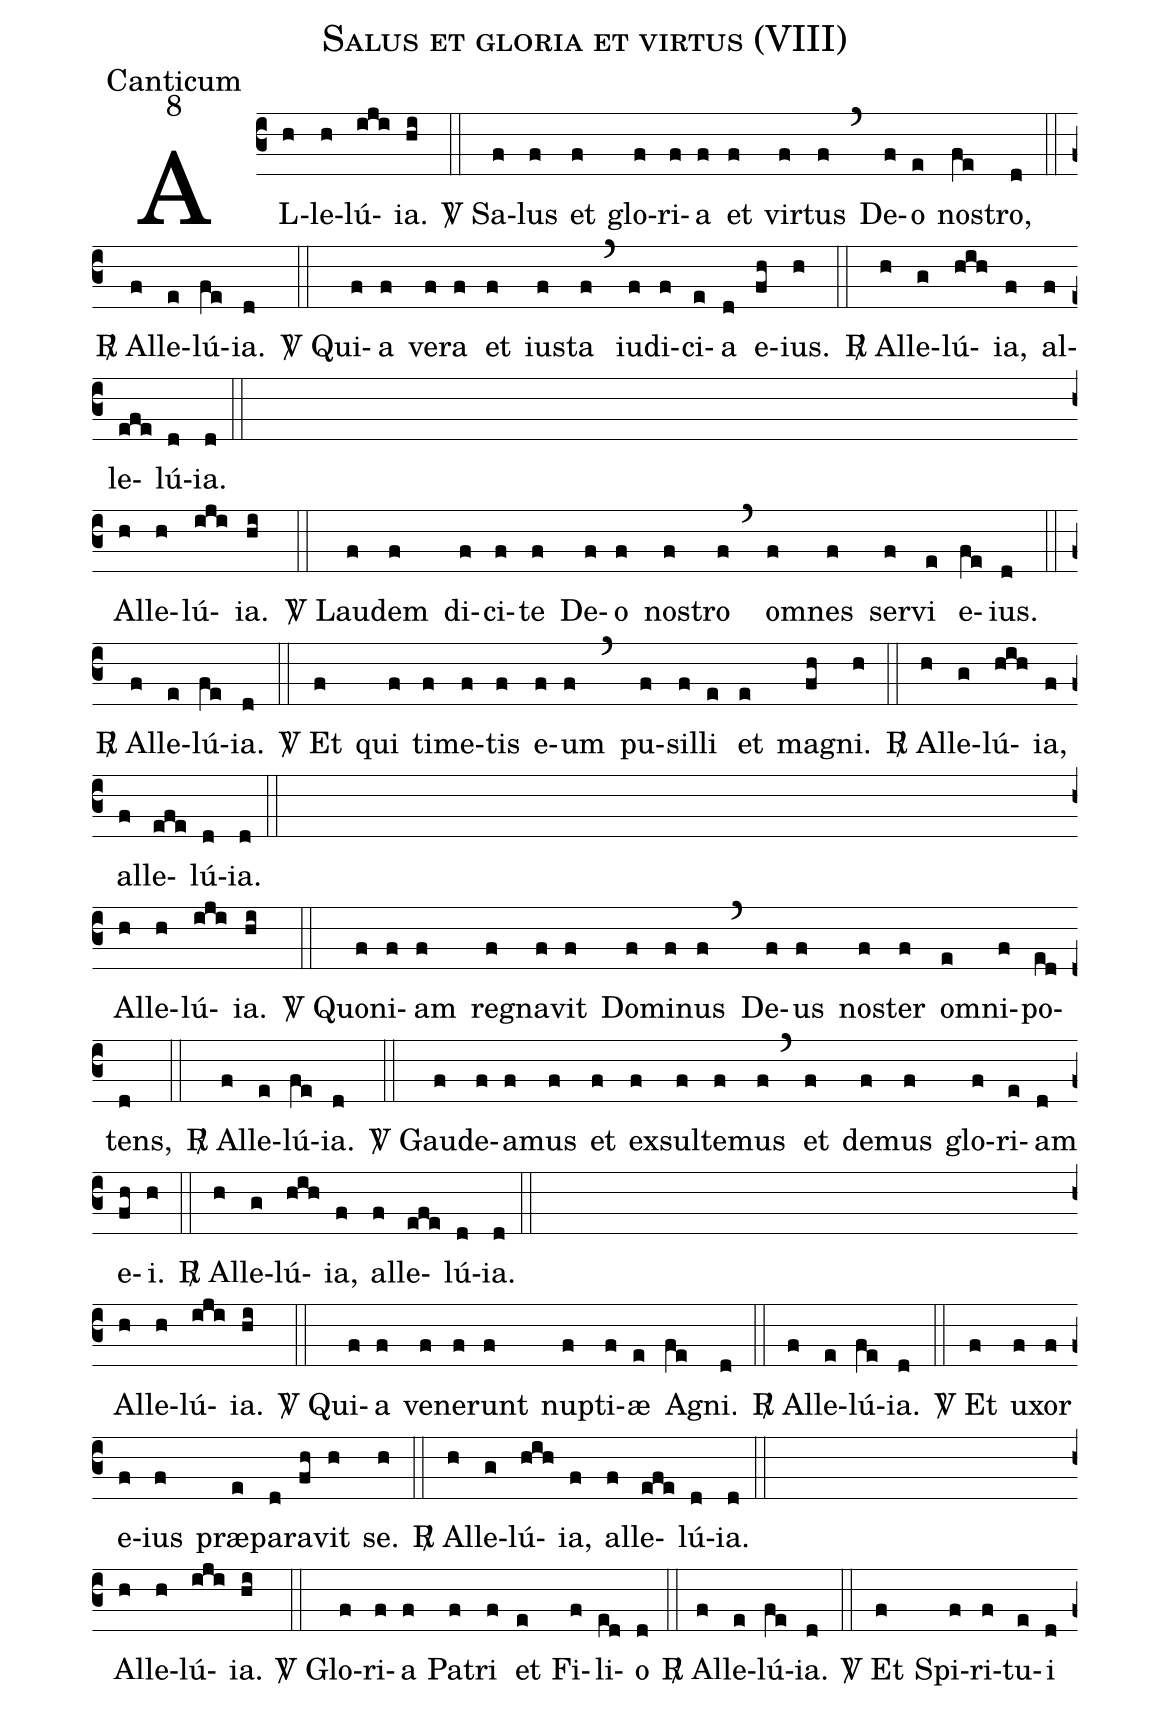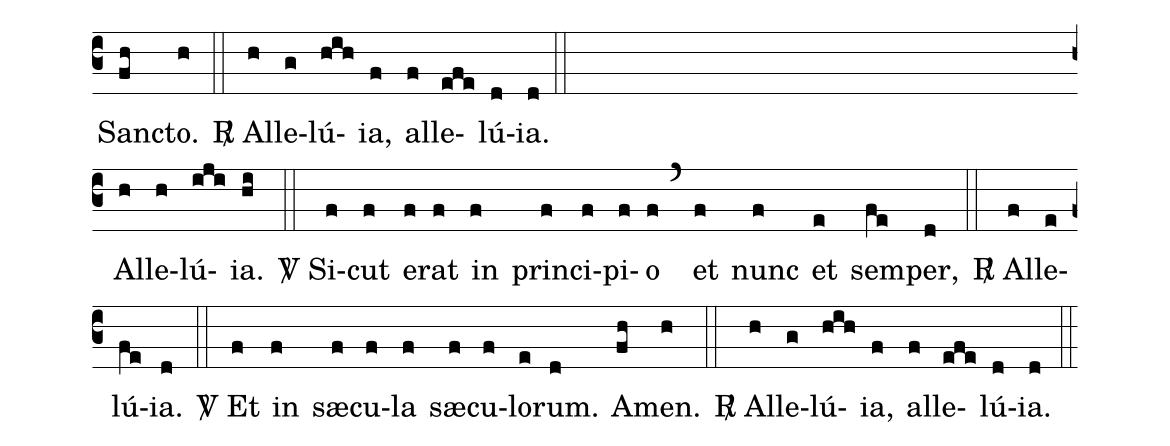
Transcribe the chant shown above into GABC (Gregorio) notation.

name:Salus et gloria et virtus (VIII);
office-part:Canticum;
mode:8;
%%
(c3) AL(h)le(h)lú(iji)ia.(hi) (::) <sp>V/</sp> Sa(f)lus(f) et(f) glo(f)ri(f)a(f) et(f) vir(f)tus(f) (`) De(f)o(e) nos(fe)tro,(d) (::)
<sp>R/</sp> Al(f)le(e)lú(fe)ia.(d) (::) <sp>V/</sp> Qui(f)a(f) ve(f)ra(f) et(f) ius(f)ta(f) (`) iu(f)di(f)ci(e)a(d) e(fh)ius.(h)
 (::) <sp>R/</sp> Al(h)le(g)lú(hih)ia,(f) al(f)le(efe)lú(d)ia.(d) (::) (Z)

 Al(h)le(h)lú(iji)ia.(hi) (::) <sp>V/</sp> Lau(f)dem(f) di(f)ci(f)te(f) De(f)o(f) nos(f)tro(f)  (`) om(f)nes(f) ser(f)vi(e) e(fe)ius.(d) (::)
<sp>R/</sp> Al(f)le(e)lú(fe)ia.(d) (::) <sp>V/</sp> Et(f) qui(f) ti(f)me(f)tis(f) e(f)um(f)  (`) pu(f)sil(f)li(e) et(e) ma(fh)gni.(h)
 (::) <sp>R/</sp> Al(h)le(g)lú(hih)ia,(f) al(f)le(efe)lú(d)ia.(d) (::) (Z)

 Al(h)le(h)lú(iji)ia.(hi) (::) <sp>V/</sp>
 Quo(f)ni(f)am(f) re(f)gna(f)vit(f) Do(f)mi(f)nus(f) (`) De(f)us(f) nos(f)ter(f) om(e)ni(f)po(ed)tens,(d) (::)
 <sp>R/</sp> Al(f)le(e)lú(fe)ia.(d) (::)
 <sp>V/</sp> Gau(f)de(f)a(f)mus(f) et(f) ex(f)sul(f)te(f)mus(f) (`) et(f) de(f)mus(f) glo(f)ri(e)am(d) e(fh)i.(h)
 (::) <sp>R/</sp> Al(h)le(g)lú(hih)ia,(f) al(f)le(efe)lú(d)ia.(d) (::) (Z)

 Al(h)le(h)lú(iji)ia.(hi) (::)
 <sp>V/</sp> Qui(f)a(f) ve(f)ne(f)runt(f) nup(f)ti(f)æ(e) A(fe)gni.(d) (::)
<sp>R/</sp> Al(f)le(e)lú(fe)ia.(d) (::)
<sp>V/</sp> Et(f) u(f)xor(f) e(f)ius(f) præ(e)pa(d)ra(fh)vit(h) se.(h)
 (::) <sp>R/</sp> Al(h)le(g)lú(hih)ia,(f) al(f)le(efe)lú(d)ia.(d) (::) (Z)

 Al(h)le(h)lú(iji)ia.(hi) (::) <sp>V/</sp>
 Glo(f)ri(f)a(f) Pa(f)tri(f) et(e) Fi(f)li(ed)o(d) (::)
<sp>R/</sp> Al(f)le(e)lú(fe)ia.(d) (::)
<sp>V/</sp> Et(f) Spi(f)ri(f)tu(e)i(d) San(fh)cto.(h)
 (::) <sp>R/</sp> Al(h)le(g)lú(hih)ia,(f) al(f)le(efe)lú(d)ia.(d) (::) (Z)

 Al(h)le(h)lú(iji)ia.(hi) (::) <sp>V/</sp> Si(f)cut(f) e(f)rat(f) in(f) prin(f)ci(f)pi(f)o(f)
 (`) et(f) nunc(f) et(e) sem(fe)per,(d) (::)
<sp>R/</sp> Al(f)le(e)lú(fe)ia.(d) (::) <sp>V/</sp> Et(f) in(f) sæ(f)cu(f)la(f) sæ(f)cu(f)lo(e)rum.(d) A(fh)men.(h)
 (::) <sp>R/</sp> Al(h)le(g)lú(hih)ia,(f) al(f)le(efe)lú(d)ia.(d) (::) (Z)
